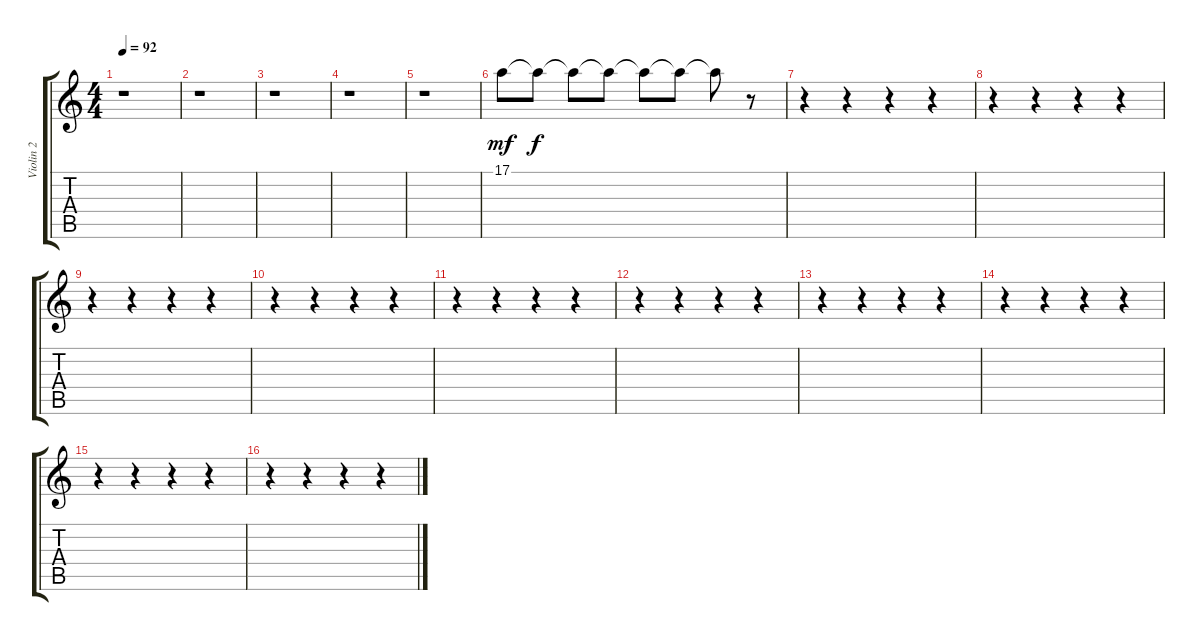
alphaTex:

\track ("Violin 2" "Violin 2") {instrument violin}
\staff {score tabs}
\tuning (E4 B3 G3 D3 A2 D2) {hide}
\ts (4 4)
\tempo 92
\clef g2
\ks c
r.1{dy mf} |
r.1 |
r.1 |
r.1 |
r.1 |
17.1.8 17.1{t}.8{dy f} 17.1{t}.8 17.1{t}.8 17.1{t}.8 17.1{t}.8 17.1{t}.8 r.8 |
r.4 r.4 r.4 r.4 |
r.4 r.4 r.4 r.4 |
r.4 r.4 r.4 r.4 |
r.4 r.4 r.4 r.4 |
r.4 r.4 r.4 r.4 |
r.4 r.4 r.4 r.4 |
r.4 r.4 r.4 r.4 |
r.4 r.4 r.4 r.4 |
r.4 r.4 r.4 r.4 |
r.4 r.4 r.4 r.4
